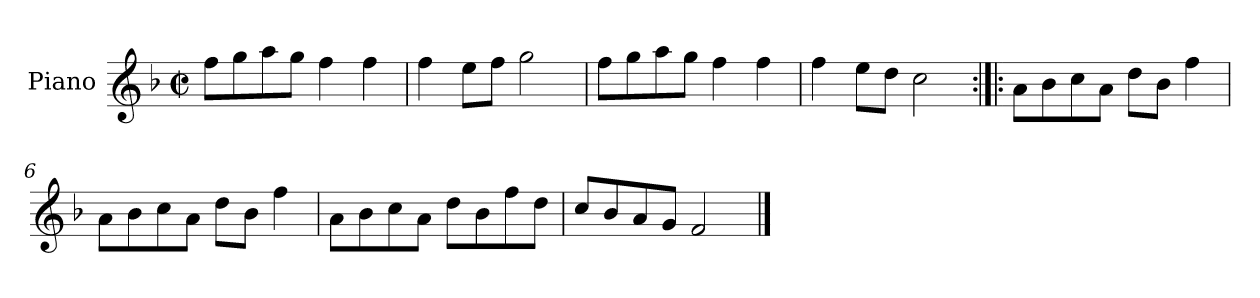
**kern
*part1
*staff1
*I"Piano
*I'Pno.
*clefG2
*k[b-]
*M2/2
*met(c|)
=1
8ff\L
8gg\
8aa\
8gg\J
4ff\
4ff\
=2
4ff\
8ee\L
8ff\J
2gg\
=3
8ff\L
8gg\
8aa\
8gg\J
4ff\
4ff\
=4
4ff\
8ee\L
8dd\J
2cc\
!!LO:LB:g=z
=5:|!|:
8a\L
8b-\
8cc\
8a\J
8dd\L
8b-\J
4ff\
=6
8a\L
8b-\
8cc\
8a\J
8dd\L
8b-\J
4ff\
=7
8a\L
8b-\
8cc\
8a\J
8dd\L
8b-\
8ff\
8dd\J
=8
8cc/L
8b-/
8a/
8g/J
2f/
==
*-
